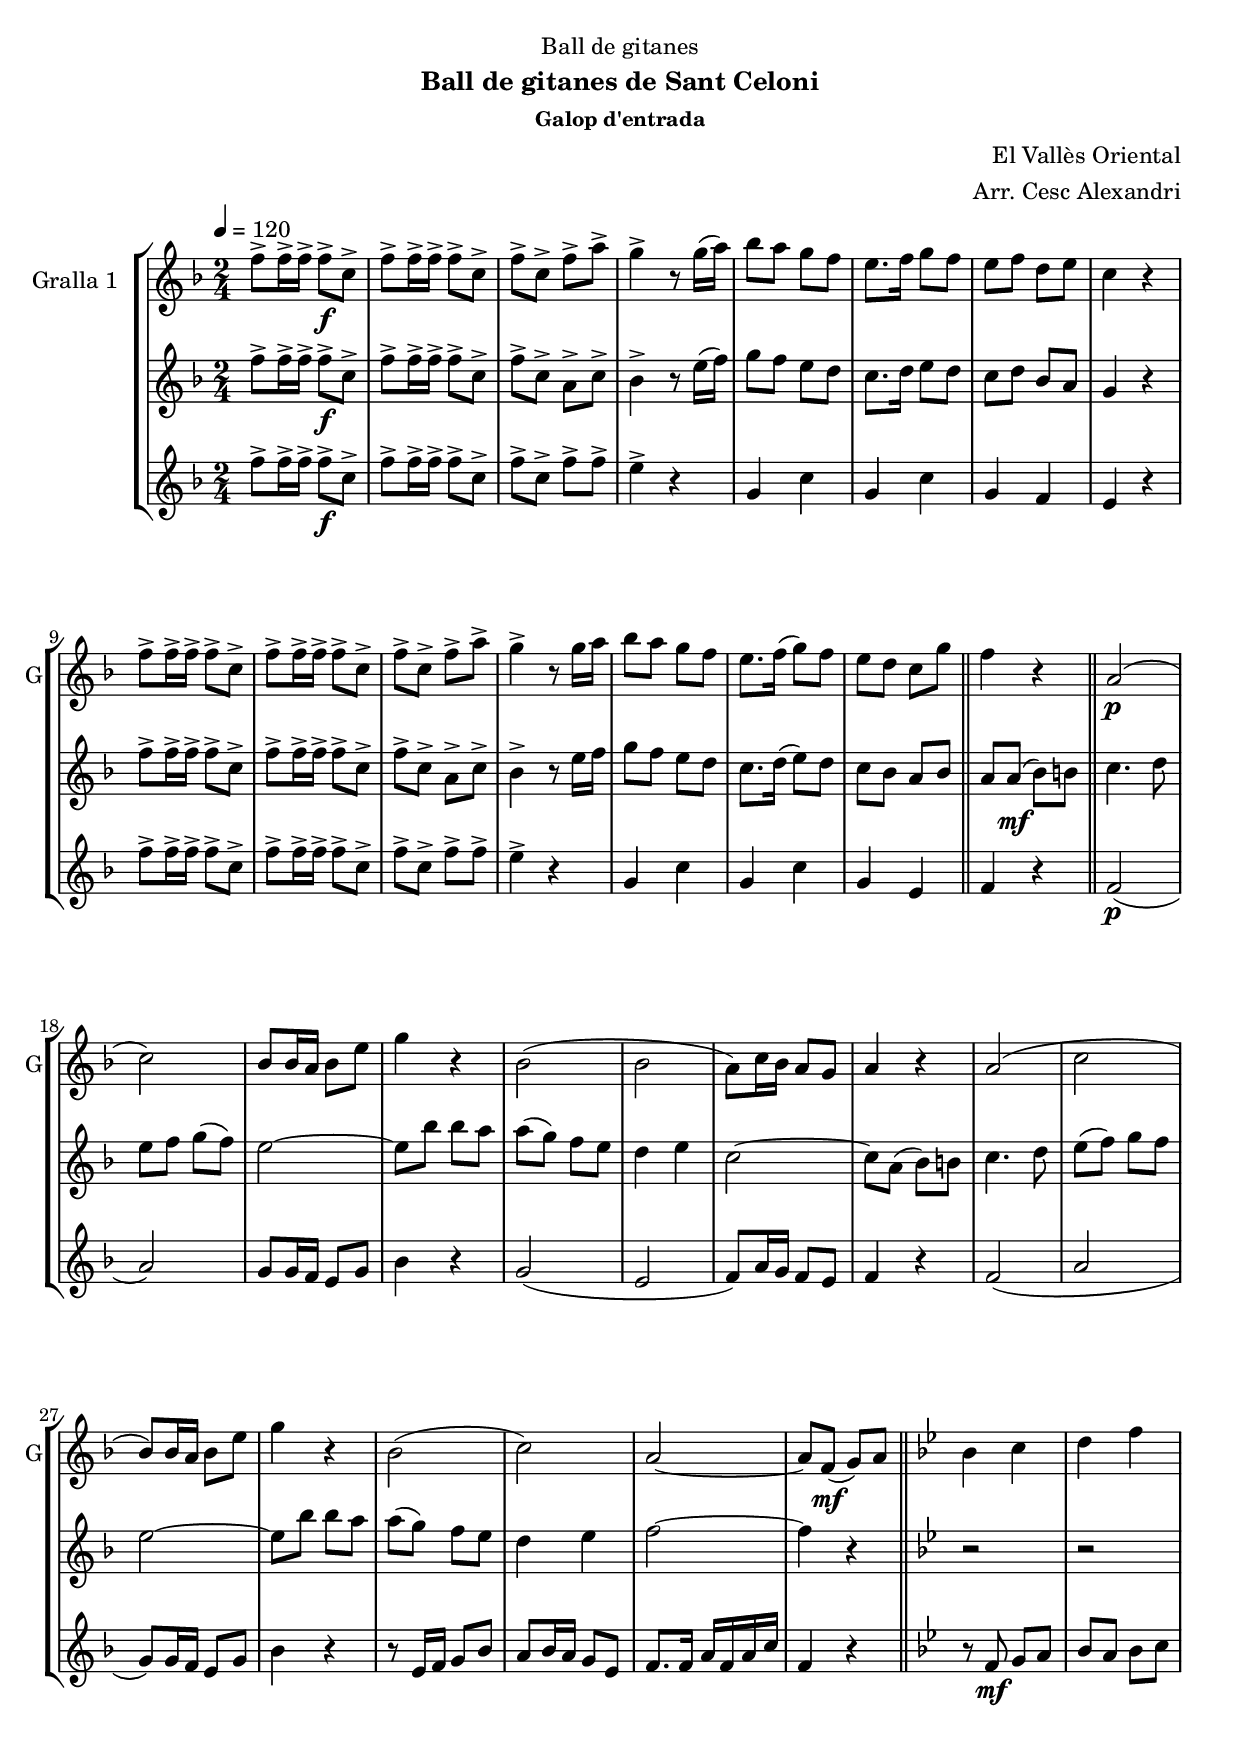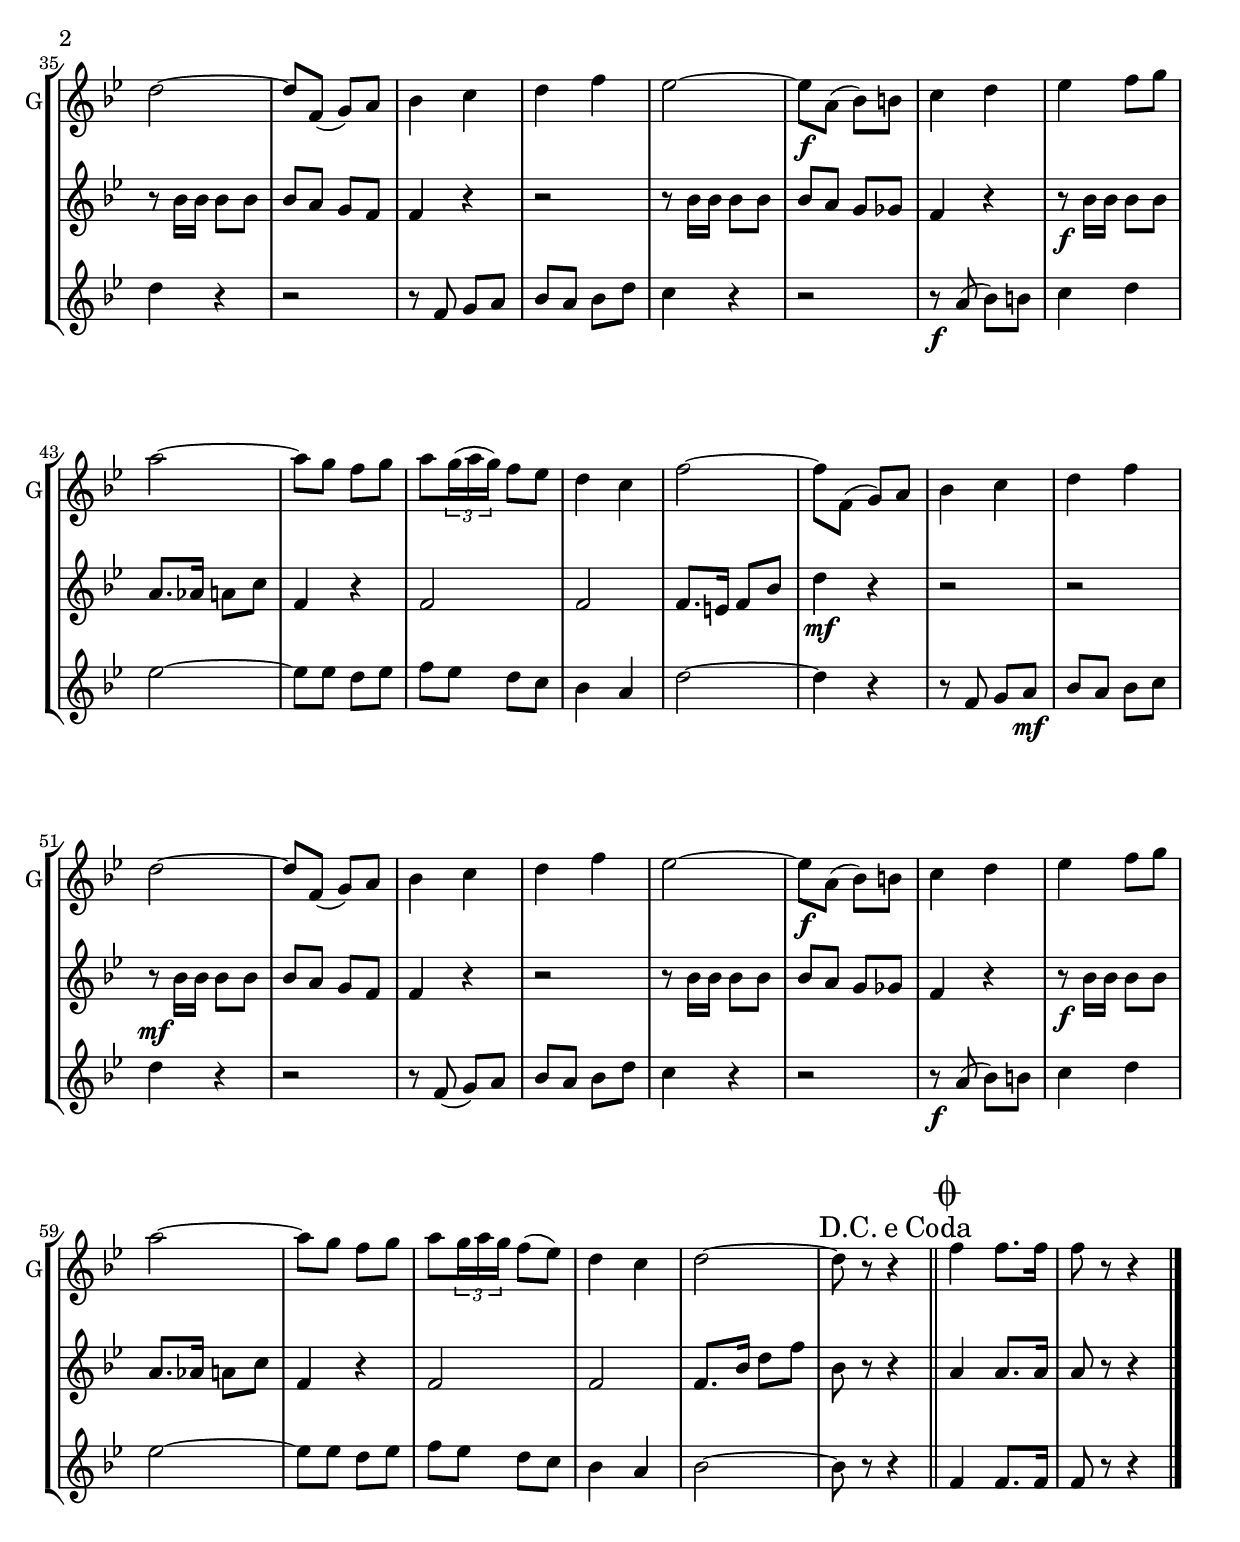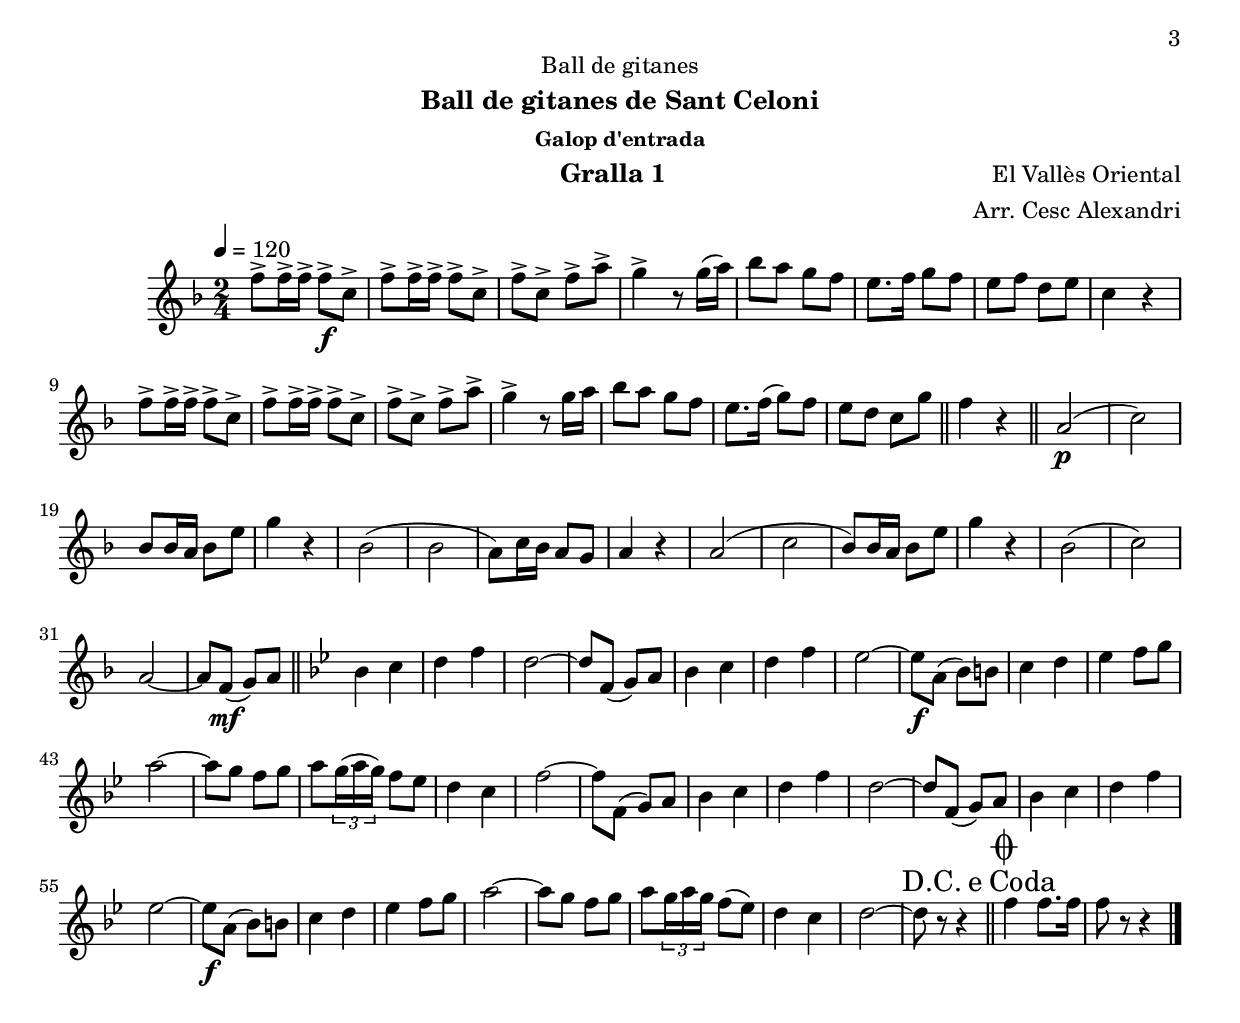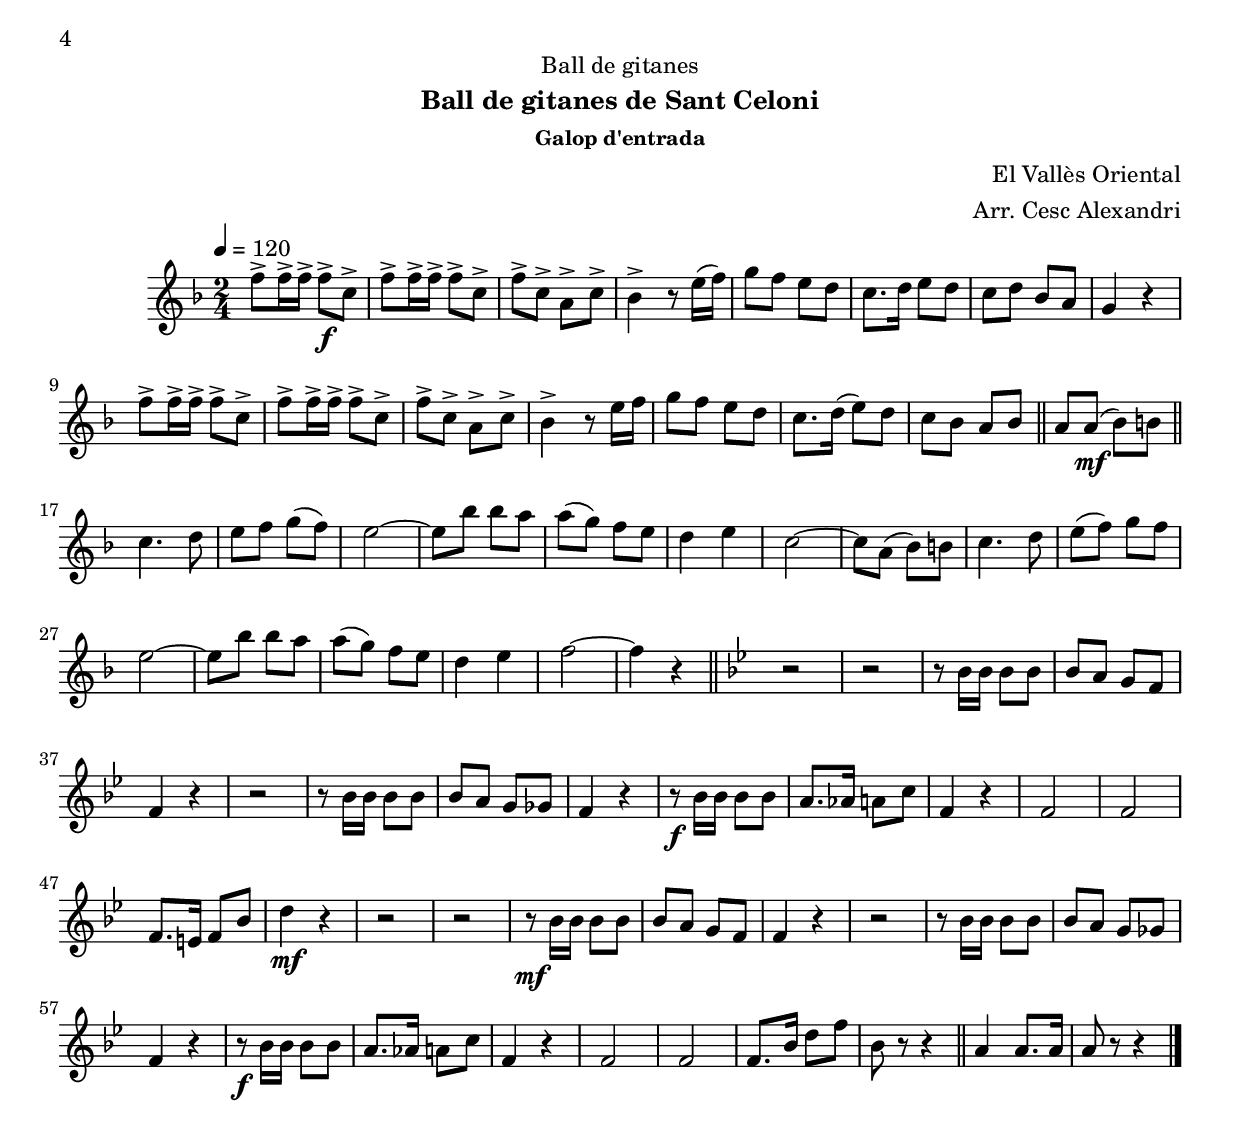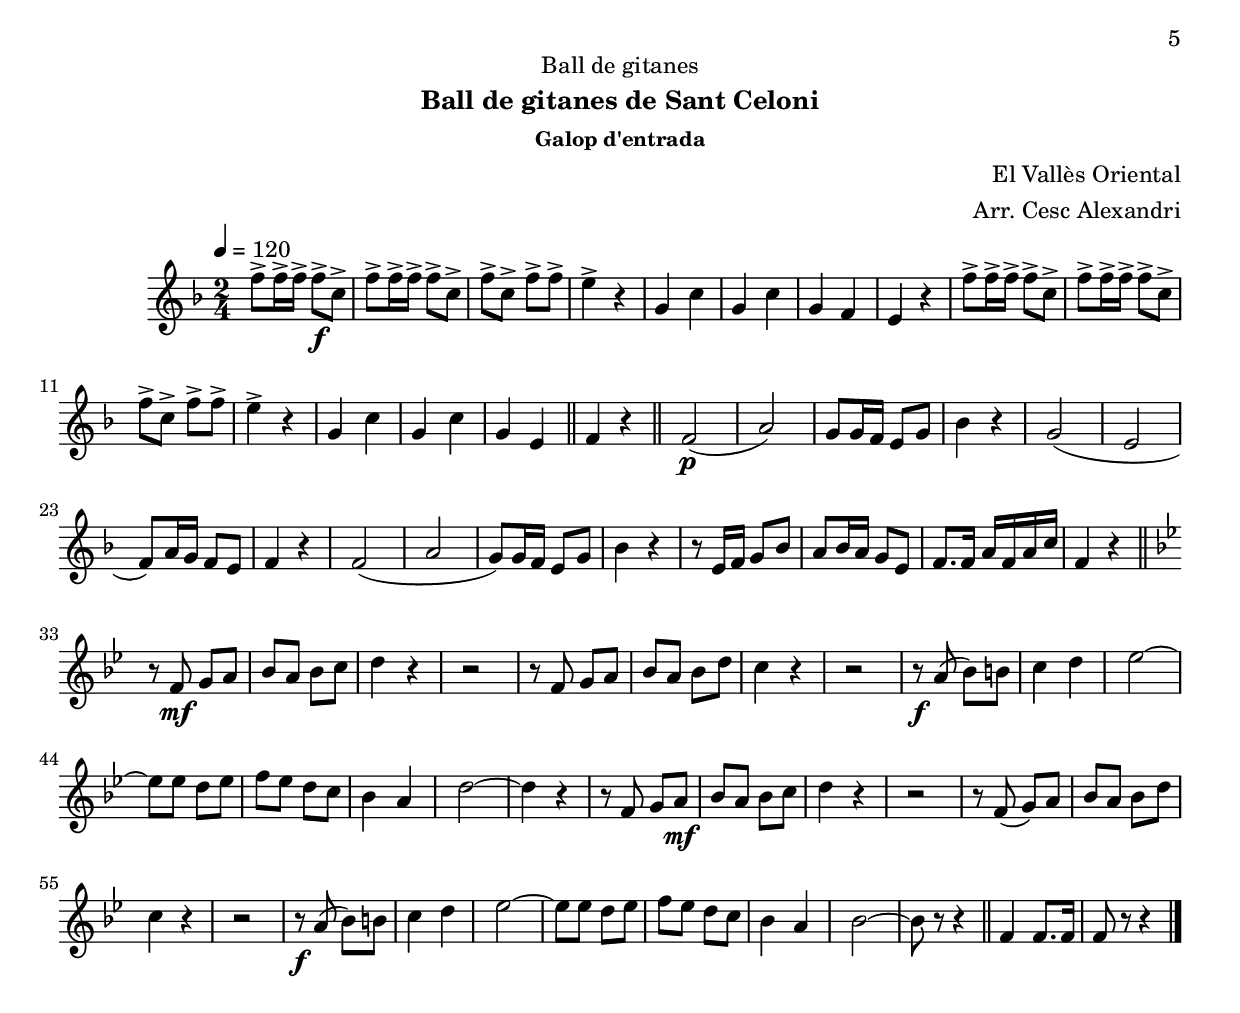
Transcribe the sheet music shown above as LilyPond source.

\version "2.16.2"

\header {
  dedication="Ball de gitanes"
  title=""
  subtitle="Ball de gitanes de Sant Celoni"
  subsubtitle="Galop d'entrada"
  poet=""
  meter=""
  piece=""
  composer="El Vallès Oriental"
  arranger="Arr. Cesc Alexandri"
  opus=""
  instrument=""
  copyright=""
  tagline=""
}

liniaroAa =
\relative f''
{
  \tempo 4=120
  \clef treble
  \key f \major
  \time 2/4
  f8-> f16-> f-> f8-> \f c->  |
  f8-> f16-> f-> f8-> c->  |
  f8-> c-> f-> a->  |
  g4-> r8 g16 ( a )  |
  %05
  bes8 a g f  |
  e8. f16 g8 f   |
  e8 f d e  |
  c4 r  |
  f8-> f16-> f-> f8-> c->  |
  %10
  f8-> f16-> f-> f8-> c->  |
  f8-> c-> f-> a->  |
  g4-> r8 g16 a   |
  bes8 a g f  |
  e8. f16 ( g8 ) f  |
  %15
   e8 d c g'  \bar "||"
  f4 r  \bar "||"
  a,2 \p (  |
  c2 )  |
  bes8 bes16 a bes8 e  |
  %20
  g4 r  |
  bes,2 (  |
  bes2  |
  a8 ) c16 bes a8 g  |
  a4 r  |
  %25
  a2 (  |
  c2  |
  bes8 ) bes16 a bes8 e  |
  g4 r  |
  bes,2 (  |
  %30
  c2 )  |
  a2 ~  |
  a8 f \mf ( g ) a  \bar "||"
  \key bes \major   bes4 c  |
  d4 f  |
  %35
  d2 ~  |
  d8 f, ( g ) a  |
  bes4 c  |
  d4 f  |
  ees2 ~  |
  %40
  ees8 \f a, ( bes ) b  |
  c4 d  |
  ees4 f8 g  |
  a2 ~  |
  a8 g f g  |
  %45
  a8 \times 2/3 { g16 ( a g ) } f8 ees  |
  d4 c  |
  f2 ~  |
  f8 f, ( g ) a  |
  bes4 c  |
  %50
  d4 f  |
  d2 ~  |
  d8 f, ( g ) a  |
  bes4 c  |
  d4 f  |
  %55
  ees2 ~  |
  ees8 \f a, ( bes ) b  |
  c4 d  |
  ees4 f8 g  |
  a2 ~  |
  %60
  a8 g f g  |
  a8 \times 2/3 { g16 a g } f8 ( ees )  |
  d4 c  |
  d2 ~  |
  \mark \markup {D.C. e Coda} d8 r r4  \bar "||"
  %65
  \mark \markup {\musicglyph #"scripts.coda"} f4 f8. f16  |
  f8 r r4  \bar "|."
}

liniaroAb =
\relative f''
{
  \tempo 4=120
  \clef treble
  \key f \major
  \time 2/4
  f8-> f16-> f-> f8-> \f c->  |
  f8-> f16-> f-> f8-> c->  |
  f8-> c-> a-> c->  |
  bes4-> r8 e16 ( f )  |
  %05
  g8 f e d  |
  c8. d16 e8 d   |
  c8 d bes a  |
  g4 r  |
  f'8-> f16-> f-> f8-> c->  |
  %10
  f8-> f16-> f-> f8-> c->  |
  f8-> c-> a-> c->  |
  bes4-> r8 e16 f   |
  g8 f e d  |
  c8. d16 ( e8 ) d  |
  %15
  c8 bes a bes  \bar "||"
  a8 a \mf ( bes ) b  \bar "||"
  c4. d8  |
  e8 f g ( f )  |
  e2 ~  |
  %20
  e8 bes' bes a  |
  a8 ( g ) f e  |
  d4 e  |
  c2 ~  |
  c8 a ( bes ) b  |
  %25
  c4. d8  |
  e8 ( f ) g f  |
  e2 ~  |
  e8 bes' bes a  |
  a8 ( g ) f e  |
  %30
  d4 e  |
  f2 ~  |
  f4 r  \bar "||"
  \key bes \major   r2  |
  r2  |
  %35
  r8 bes,16 bes bes8 bes  |
  bes8 a g f  |
  f4 r  |
  r2  |
  r8 bes16 bes bes8 bes  |
  %40
  bes8 a g ges  |
  f4 r  |
  r8 \f bes16 bes bes8 bes  |
  a8. aes16 a8 c  |
  f,4 r  |
  %45
  f2  |
  f2  |
  f8. e16 f8 bes  |
  d4 \mf r  |
  r2  |
  %50
  r2  |
  r8 \mf bes16 bes bes8 bes  |
  bes8 a g f  |
  f4 r  |
  r2  |
  %55
  r8 bes16 bes bes8 bes  |
  bes8 a g ges  |
  f4 r  |
  r8 \f bes16 bes bes8 bes  |
  a8. aes16 a8 c  |
  %60
  f,4 r  |
  f2  |
  f2  |
  f8. bes16 d8 f  |
  bes,8 r r4  \bar "||"
  %65
  a4 a8. a16  |
  a8 r r4  \bar "|."
}

liniaroAc =
\relative f''
{
  \tempo 4=120
  \clef treble
  \key f \major
  \time 2/4
  f8-> f16-> f-> f8-> \f c->  |
  f8-> f16-> f-> f8-> c->  |
  f8-> c-> f-> f->  |
  e4-> r  |
  %05
  g,4 c  |
  g4 c  |
  g4 f  |
  e4 r  |
  f'8-> f16-> f-> f8-> c->  |
  %10
  f8-> f16-> f-> f8-> c->  |
  f8-> c-> f-> f->  |
  e4-> r  |
  g,4 c  |
  g4 c  |
  %15
  g4 e  \bar "||"
  f4 r  \bar "||"
  f2 \p (  |
  a2 )  |
  g8 g16 f e8 g  |
  %20
  bes4 r  |
  g2 (  |
  e2  |
  f8 ) a16 g f8 e  |
  f4 r  |
  %25
  f2 (  |
  a2  |
  g8 ) g16 f e8 g  |
  bes4 r  |
  r8 e,16 f g8 bes  |
  %30
  a8 bes16 a g8 e  |
  f8. f16 a f a c  |
  f,4 r  \bar "||"
  \key bes \major   r8 f \mf g a   |
  bes8 a bes c  |
  %35
  d4 r  |
  r2  |
  r8 f, g a   |
  bes8 a bes d  |
  c4 r  |
  %40
  r2  |
  r8 \f a ( bes ) b  |
  c4 d  |
  ees2 ~  |
  ees8 ees d ees  |
  %45
  f8 ees d c  |
  bes4 a  |
  d2 ~  |
  d4 r  |
  r8 f, g a \mf   |
  %50
  bes8 a bes c  |
  d4 r  |
  r2  |
  r8 f, ( g ) a  |
  bes8 a bes d  |
  %55
  c4 r  |
  r2  |
  r8 \f a ( bes ) b  |
  c4 d  |
  ees2 ~  |
  %60
  ees8 ees d ees  |
  f8 ees d c  |
  bes4 a  |
  bes2 ~  |
  bes8 r r4  \bar "||"
  %65
  f4 f8. f16  |
  f8 r r4  \bar "|."
}

\bookpart {
  \score {
    \new StaffGroup {
      \override Score.RehearsalMark #'self-alignment-X = #LEFT
      <<
        \new Staff \with {instrumentName = #"Gralla 1  " shortInstrumentName = #"G"} \liniaroAa
        \new Staff \with {instrumentName = #"" shortInstrumentName = #" "} \liniaroAb
        \new Staff \with {instrumentName = #"" shortInstrumentName = #" "} \liniaroAc
      >>
    }
    \layout {}
  }
  \score { \unfoldRepeats
    \new StaffGroup {
      \override Score.RehearsalMark #'self-alignment-X = #LEFT
      <<
        \new Staff \with {instrumentName = #"Gralla 1  " shortInstrumentName = #"G"} \liniaroAa
        \new Staff \with {instrumentName = #"" shortInstrumentName = #" "} \liniaroAb
        \new Staff \with {instrumentName = #"" shortInstrumentName = #" "} \liniaroAc
      >>
    }
    \midi {
      \set Staff.midiInstrument = "oboe"
      \set DrumStaff.midiInstrument = "drums"
    }
  }
}

\bookpart {
  \header {instrument="Gralla 1  "}
  \score {
    \new StaffGroup {
      \override Score.RehearsalMark #'self-alignment-X = #LEFT
      <<
        \new Staff \liniaroAa
      >>
    }
    \layout {}
  }
  \score { \unfoldRepeats
    \new StaffGroup {
      \override Score.RehearsalMark #'self-alignment-X = #LEFT
      <<
        \new Staff \liniaroAa
      >>
    }
    \midi {
      \set Staff.midiInstrument = "oboe"
      \set DrumStaff.midiInstrument = "drums"
    }
  }
}

\bookpart {
  \header {instrument=""}
  \score {
    \new StaffGroup {
      \override Score.RehearsalMark #'self-alignment-X = #LEFT
      <<
        \new Staff \liniaroAb
      >>
    }
    \layout {}
  }
  \score { \unfoldRepeats
    \new StaffGroup {
      \override Score.RehearsalMark #'self-alignment-X = #LEFT
      <<
        \new Staff \liniaroAb
      >>
    }
    \midi {
      \set Staff.midiInstrument = "oboe"
      \set DrumStaff.midiInstrument = "drums"
    }
  }
}

\bookpart {
  \header {instrument=""}
  \score {
    \new StaffGroup {
      \override Score.RehearsalMark #'self-alignment-X = #LEFT
      <<
        \new Staff \liniaroAc
      >>
    }
    \layout {}
  }
  \score { \unfoldRepeats
    \new StaffGroup {
      \override Score.RehearsalMark #'self-alignment-X = #LEFT
      <<
        \new Staff \liniaroAc
      >>
    }
    \midi {
      \set Staff.midiInstrument = "oboe"
      \set DrumStaff.midiInstrument = "drums"
    }
  }
}

